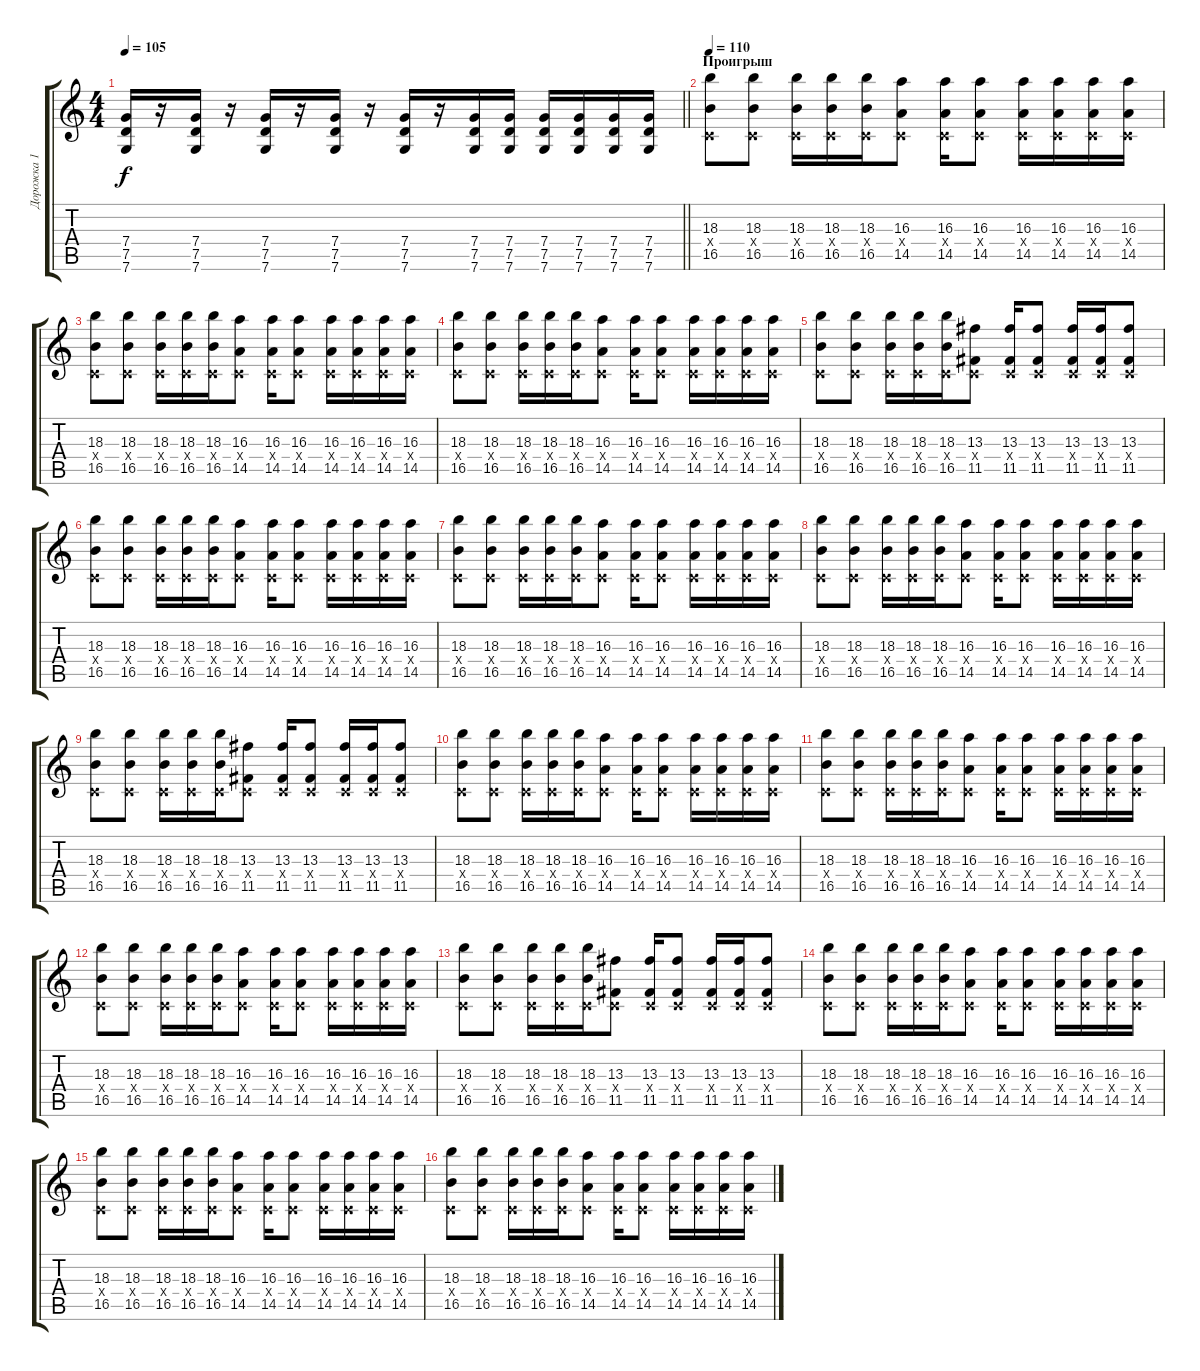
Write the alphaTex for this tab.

\track ("Дорожка 1" "Дорожка 1") {instrument distortionguitar}
\staff {score tabs}
\tuning (D4 A3 F3 C3 G2 C2) {hide}
\ts (4 4)
\tempo 105
\clef g2
\barLineRight lightlight
\ks c
(7.4 7.5 7.6).16{dy f} r.16 (7.4 7.5 7.6).16 r.16 (7.4 7.5 7.6).16 r.16 (7.4 7.5 7.6).16 r.16 (7.4 7.5 7.6).16 r.16 (7.4 7.5 7.6).16 (7.4 7.5 7.6).16 (7.4 7.5 7.6).16 (7.4 7.5 7.6).16 (7.4 7.5 7.6).16 (7.4 7.5 7.6).16 |
\section ("" "Проигрыш")
\tempo 110
(18.3 0.4{x} 16.5).8{instrument electricguitarclean} (18.3 0.4{x} 16.5).8 (18.3 0.4{x} 16.5).16 (18.3 0.4{x} 16.5).16 (18.3 0.4{x} 16.5).16 (16.3 0.4{x} 14.5).8 (16.3 0.4{x} 14.5).16 (16.3 0.4{x} 14.5).8 (16.3 0.4{x} 14.5).16 (16.3 0.4{x} 14.5).16 (16.3 0.4{x} 14.5).16 (16.3 0.4{x} 14.5).16 |
(18.3 0.4{x} 16.5).8 (18.3 0.4{x} 16.5).8 (18.3 0.4{x} 16.5).16 (18.3 0.4{x} 16.5).16 (18.3 0.4{x} 16.5).16 (16.3 0.4{x} 14.5).8 (16.3 0.4{x} 14.5).16 (16.3 0.4{x} 14.5).8 (16.3 0.4{x} 14.5).16 (16.3 0.4{x} 14.5).16 (16.3 0.4{x} 14.5).16 (16.3 0.4{x} 14.5).16 |
(18.3 0.4{x} 16.5).8 (18.3 0.4{x} 16.5).8 (18.3 0.4{x} 16.5).16 (18.3 0.4{x} 16.5).16 (18.3 0.4{x} 16.5).16 (16.3 0.4{x} 14.5).8 (16.3 0.4{x} 14.5).16 (16.3 0.4{x} 14.5).8 (16.3 0.4{x} 14.5).16 (16.3 0.4{x} 14.5).16 (16.3 0.4{x} 14.5).16 (16.3 0.4{x} 14.5).16 |
(18.3 0.4{x} 16.5).8 (18.3 0.4{x} 16.5).8 (18.3 0.4{x} 16.5).16 (18.3 0.4{x} 16.5).16 (18.3 0.4{x} 16.5).16 (13.3 0.4{x} 11.5).8 (13.3 0.4{x} 11.5).16 (13.3 0.4{x} 11.5).8 (13.3 0.4{x} 11.5).16 (13.3 0.4{x} 11.5).16 (13.3 0.4{x} 11.5).8 |
(18.3 0.4{x} 16.5).8 (18.3 0.4{x} 16.5).8 (18.3 0.4{x} 16.5).16 (18.3 0.4{x} 16.5).16 (18.3 0.4{x} 16.5).16 (16.3 0.4{x} 14.5).8 (16.3 0.4{x} 14.5).16 (16.3 0.4{x} 14.5).8 (16.3 0.4{x} 14.5).16 (16.3 0.4{x} 14.5).16 (16.3 0.4{x} 14.5).16 (16.3 0.4{x} 14.5).16 |
(18.3 0.4{x} 16.5).8 (18.3 0.4{x} 16.5).8 (18.3 0.4{x} 16.5).16 (18.3 0.4{x} 16.5).16 (18.3 0.4{x} 16.5).16 (16.3 0.4{x} 14.5).8 (16.3 0.4{x} 14.5).16 (16.3 0.4{x} 14.5).8 (16.3 0.4{x} 14.5).16 (16.3 0.4{x} 14.5).16 (16.3 0.4{x} 14.5).16 (16.3 0.4{x} 14.5).16 |
(18.3 0.4{x} 16.5).8 (18.3 0.4{x} 16.5).8 (18.3 0.4{x} 16.5).16 (18.3 0.4{x} 16.5).16 (18.3 0.4{x} 16.5).16 (16.3 0.4{x} 14.5).8 (16.3 0.4{x} 14.5).16 (16.3 0.4{x} 14.5).8 (16.3 0.4{x} 14.5).16 (16.3 0.4{x} 14.5).16 (16.3 0.4{x} 14.5).16 (16.3 0.4{x} 14.5).16 |
(18.3 0.4{x} 16.5).8 (18.3 0.4{x} 16.5).8 (18.3 0.4{x} 16.5).16 (18.3 0.4{x} 16.5).16 (18.3 0.4{x} 16.5).16 (13.3 0.4{x} 11.5).8 (13.3 0.4{x} 11.5).16 (13.3 0.4{x} 11.5).8 (13.3 0.4{x} 11.5).16 (13.3 0.4{x} 11.5).16 (13.3 0.4{x} 11.5).8 |
(18.3 0.4{x} 16.5).8 (18.3 0.4{x} 16.5).8 (18.3 0.4{x} 16.5).16 (18.3 0.4{x} 16.5).16 (18.3 0.4{x} 16.5).16 (16.3 0.4{x} 14.5).8 (16.3 0.4{x} 14.5).16 (16.3 0.4{x} 14.5).8 (16.3 0.4{x} 14.5).16 (16.3 0.4{x} 14.5).16 (16.3 0.4{x} 14.5).16 (16.3 0.4{x} 14.5).16 |
(18.3 0.4{x} 16.5).8 (18.3 0.4{x} 16.5).8 (18.3 0.4{x} 16.5).16 (18.3 0.4{x} 16.5).16 (18.3 0.4{x} 16.5).16 (16.3 0.4{x} 14.5).8 (16.3 0.4{x} 14.5).16 (16.3 0.4{x} 14.5).8 (16.3 0.4{x} 14.5).16 (16.3 0.4{x} 14.5).16 (16.3 0.4{x} 14.5).16 (16.3 0.4{x} 14.5).16 |
(18.3 0.4{x} 16.5).8 (18.3 0.4{x} 16.5).8 (18.3 0.4{x} 16.5).16 (18.3 0.4{x} 16.5).16 (18.3 0.4{x} 16.5).16 (16.3 0.4{x} 14.5).8 (16.3 0.4{x} 14.5).16 (16.3 0.4{x} 14.5).8 (16.3 0.4{x} 14.5).16 (16.3 0.4{x} 14.5).16 (16.3 0.4{x} 14.5).16 (16.3 0.4{x} 14.5).16 |
(18.3 0.4{x} 16.5).8 (18.3 0.4{x} 16.5).8 (18.3 0.4{x} 16.5).16 (18.3 0.4{x} 16.5).16 (18.3 0.4{x} 16.5).16 (13.3 0.4{x} 11.5).8 (13.3 0.4{x} 11.5).16 (13.3 0.4{x} 11.5).8 (13.3 0.4{x} 11.5).16 (13.3 0.4{x} 11.5).16 (13.3 0.4{x} 11.5).8 |
(18.3 0.4{x} 16.5).8 (18.3 0.4{x} 16.5).8 (18.3 0.4{x} 16.5).16 (18.3 0.4{x} 16.5).16 (18.3 0.4{x} 16.5).16 (16.3 0.4{x} 14.5).8 (16.3 0.4{x} 14.5).16 (16.3 0.4{x} 14.5).8 (16.3 0.4{x} 14.5).16 (16.3 0.4{x} 14.5).16 (16.3 0.4{x} 14.5).16 (16.3 0.4{x} 14.5).16 |
(18.3 0.4{x} 16.5).8 (18.3 0.4{x} 16.5).8 (18.3 0.4{x} 16.5).16 (18.3 0.4{x} 16.5).16 (18.3 0.4{x} 16.5).16 (16.3 0.4{x} 14.5).8 (16.3 0.4{x} 14.5).16 (16.3 0.4{x} 14.5).8 (16.3 0.4{x} 14.5).16 (16.3 0.4{x} 14.5).16 (16.3 0.4{x} 14.5).16 (16.3 0.4{x} 14.5).16 |
(18.3 0.4{x} 16.5).8 (18.3 0.4{x} 16.5).8 (18.3 0.4{x} 16.5).16 (18.3 0.4{x} 16.5).16 (18.3 0.4{x} 16.5).16 (16.3 0.4{x} 14.5).8 (16.3 0.4{x} 14.5).16 (16.3 0.4{x} 14.5).8 (16.3 0.4{x} 14.5).16 (16.3 0.4{x} 14.5).16 (16.3 0.4{x} 14.5).16 (16.3 0.4{x} 14.5).16
